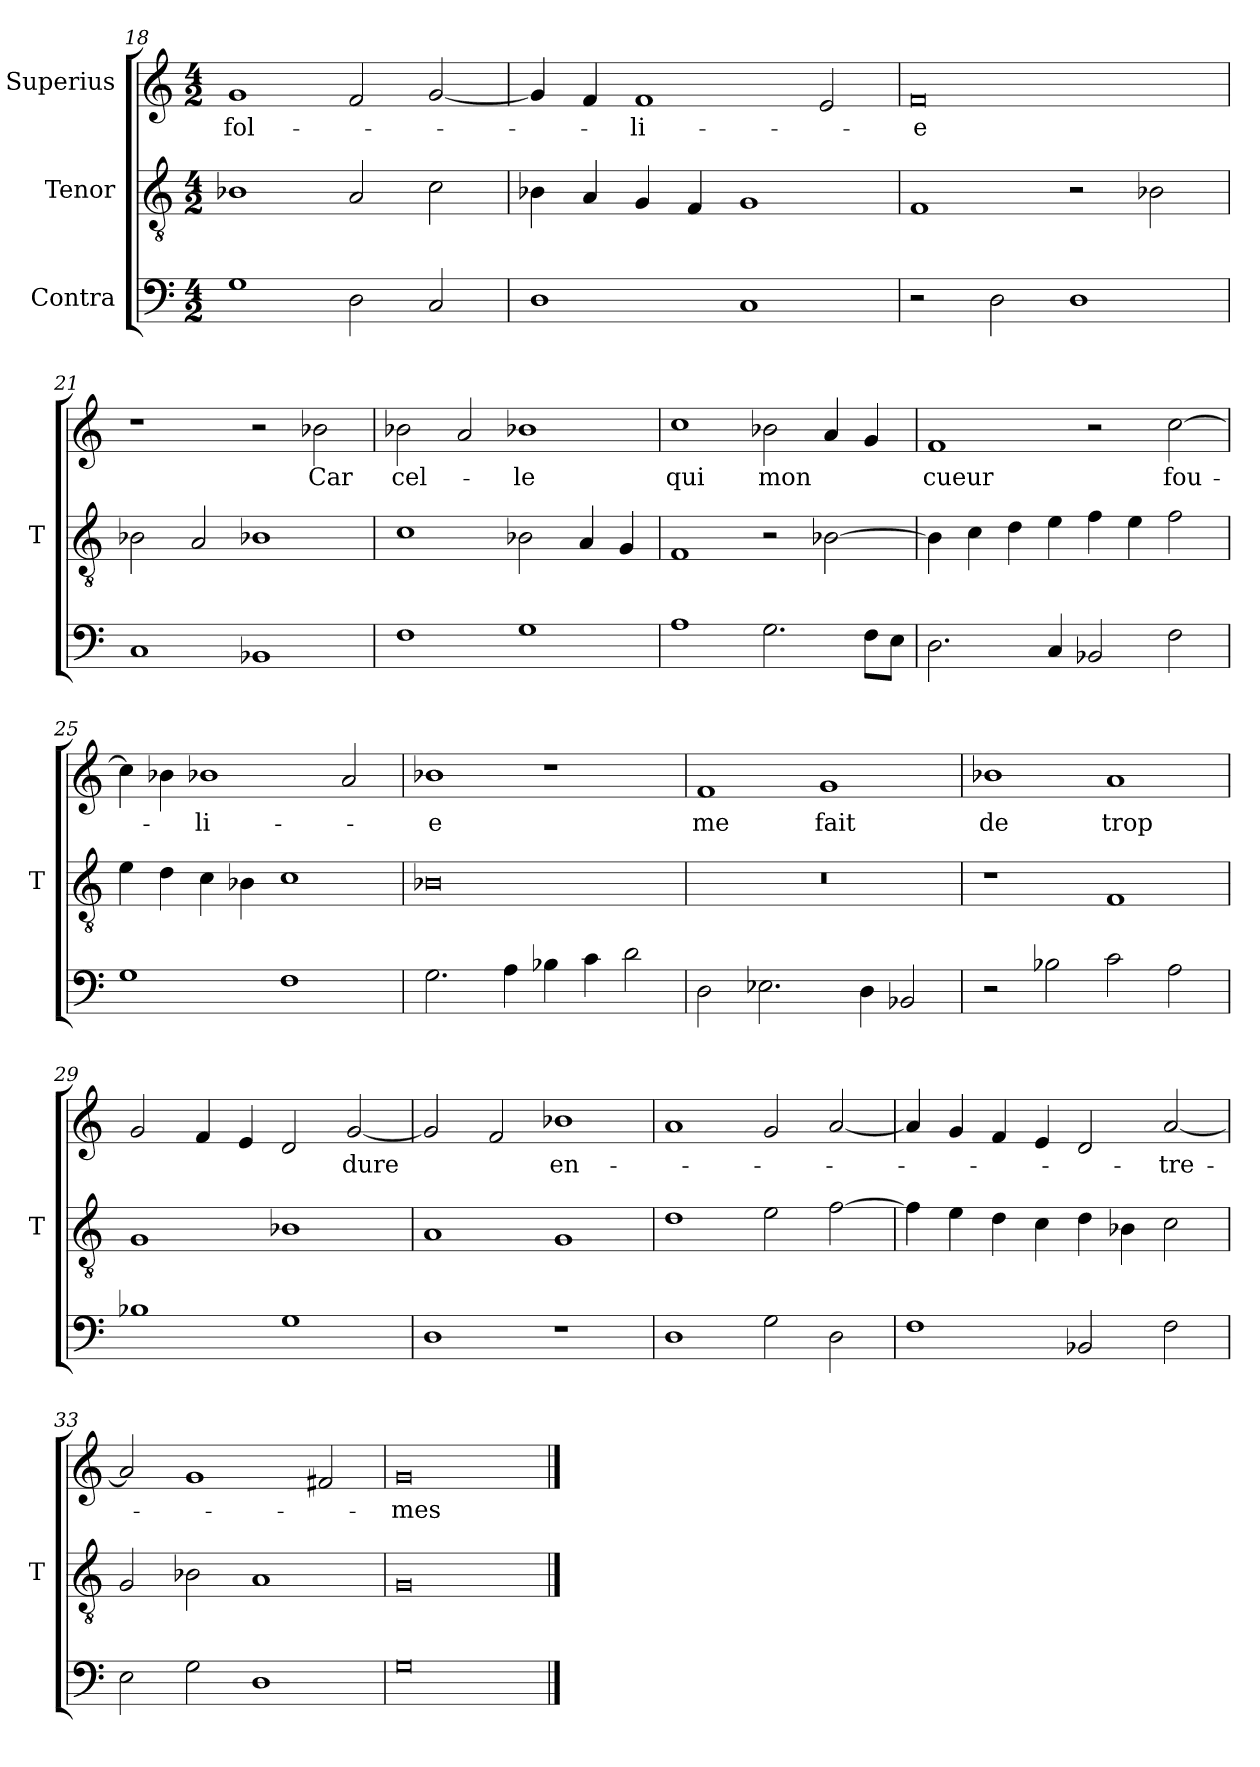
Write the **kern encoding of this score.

**kern	**kern	**kern	**text
*part3	*part2	*part1	*part1
*staff3	*staff2	*staff1	*staff1
*I"Contra	*I"Tenor	*I"Superius	*
*	*I'T	*	*
*clefF4	*clefGv2	*clefG2	*
*M4/2	*M4/2	*M4/2	*
=18	=18	=18	=18
1G	1B-X	1g	fol-
2D	2A	2f	.
2C	2c	[2g	.
=19	=19	=19	=19
1D	4B-X	4g]	.
.	4A	4f	.
.	4G	1f	-li-
.	4F	.	.
1C	1G	.	.
.	.	2e	.
=20	=20	=20	=20
2r	1F	0f	-e
2D	.	.	.
1D	2r	.	.
.	2B-X	.	.
=21	=21	=21	=21
1C	2B-X	1r	.
.	2A	.	.
1BB-X	1B-X	2r	.
.	.	2b-X	-Car
=22	=22	=22	=22
1F	1c	2b-X	cel-
.	.	2a	.
1G	2B-X	1b-X	-le
.	4A	.	.
.	4G	.	.
=23	=23	=23	=23
1A	1F	1cc	-qui
2.G	2r	2b-X	-mon
.	[2B-X	4a	.
8F\L	.	4g	.
8E\J	.	.	.
=24	=24	=24	=24
2.D	4B-]	1f	-cueur
.	4c	.	.
.	4d	.	.
4C	4e	.	.
2BB-X	4f	2r	.
.	4e	.	.
2F	2f	[2cc	fou-
=25	=25	=25	=25
1G	4e	4cc]	.
.	4d	4b-X	.
.	4c	1b-X	-li-
.	4B-X	.	.
1F	1c	.	.
.	.	2a	.
=26	=26	=26	=26
2.G	0B-X	1b-X	-e
4A	.	.	.
4B-X	.	1r	.
4c	.	.	.
2d	.	.	.
=27	=27	=27	=27
2D	0r	1f	-me
2.E-X	.	.	.
.	.	1g	-fait
4D	.	.	.
2BB-X	.	.	.
=28	=28	=28	=28
2r	1r	1b-X	-de
2B-X	.	.	.
2c	1F	1a	-trop
2A	.	.	.
=29	=29	=29	=29
1B-X	1G	2g	.
.	.	4f	.
.	.	4e	.
1G	1B-X	2d	.
.	.	[2g	-dure
=30	=30	=30	=30
1D	1A	2g]	.
.	.	2f	.
1r	1G	1b-X	en-
=31	=31	=31	=31
1D	1d	1a	.
2G	2e	2g	.
2D	[2f	[2a	.
=32	=32	=32	=32
1F	4f]	4a]	.
.	4e	4g	.
.	4d	4f	.
.	4c	4e	.
2BB-X	4d	2d	.
.	4B-X	.	.
2F	2c	[2a	-tre-
=33	=33	=33	=33
2E	2G	2a]	.
2G	2B-X	1g	.
1D	1A	.	.
.	.	2f#X	.
=34	=34	=34	=34
0G	0G	0g	-mes
==	==	==	==
*-	*-	*-	*-
